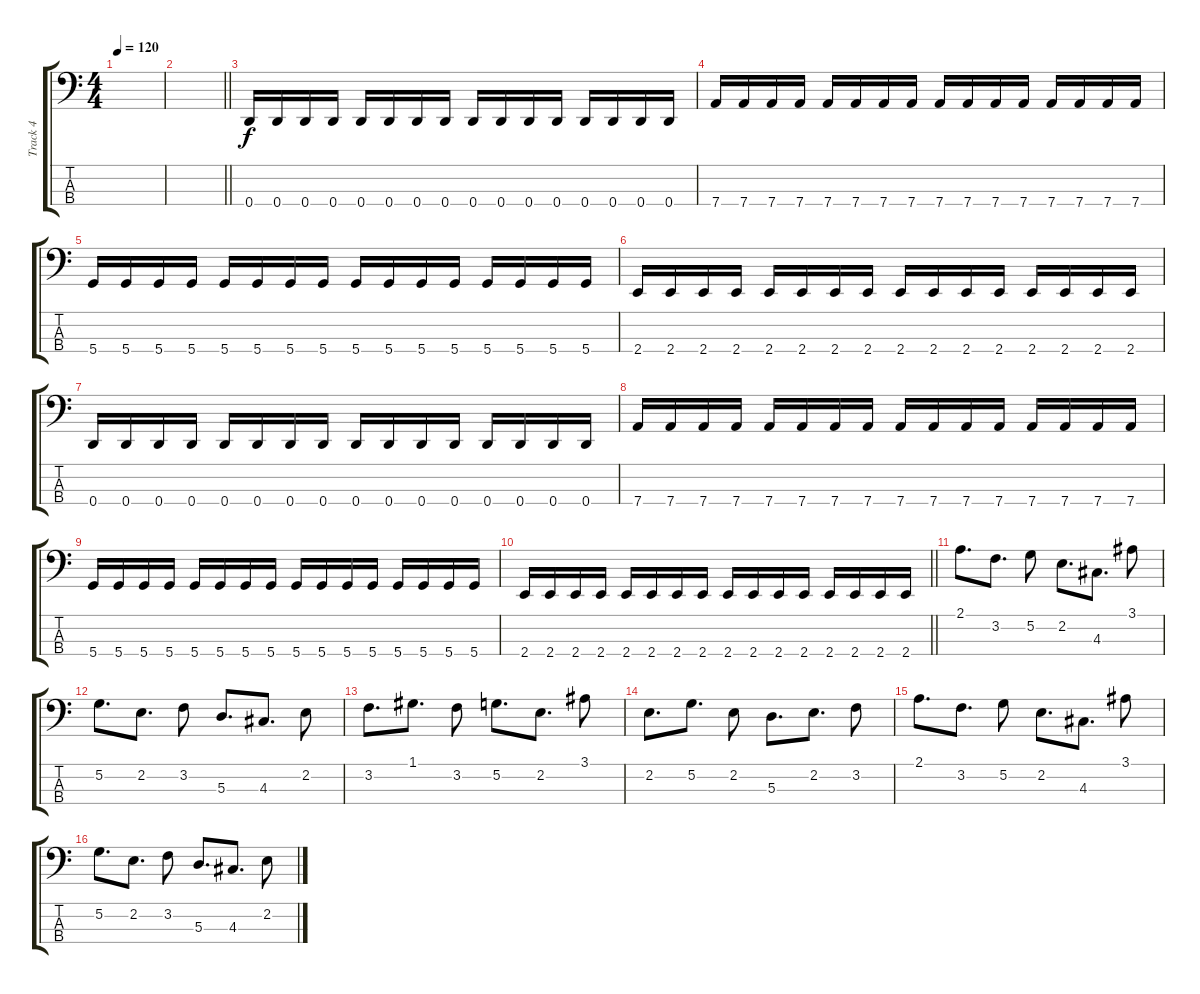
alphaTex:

\track ("Track 4" "Track 4") {instrument electricbasspick}
\staff {score tabs}
\tuning (G2 D2 A1 D1) {hide}
\ts (4 4)
\tempo 120
\clef f4
\ks c
|
\barLineRight lightlight
|
\section ("" "")
0.4.16 0.4.16 0.4.16 0.4.16 0.4.16 0.4.16 0.4.16 0.4.16 0.4.16 0.4.16 0.4.16 0.4.16 0.4.16 0.4.16 0.4.16 0.4.16 |
7.4.16 7.4.16 7.4.16 7.4.16 7.4.16 7.4.16 7.4.16 7.4.16 7.4.16 7.4.16 7.4.16 7.4.16 7.4.16 7.4.16 7.4.16 7.4.16 |
5.4.16 5.4.16 5.4.16 5.4.16 5.4.16 5.4.16 5.4.16 5.4.16 5.4.16 5.4.16 5.4.16 5.4.16 5.4.16 5.4.16 5.4.16 5.4.16 |
2.4.16 2.4.16 2.4.16 2.4.16 2.4.16 2.4.16 2.4.16 2.4.16 2.4.16 2.4.16 2.4.16 2.4.16 2.4.16 2.4.16 2.4.16 2.4.16 |
0.4.16 0.4.16 0.4.16 0.4.16 0.4.16 0.4.16 0.4.16 0.4.16 0.4.16 0.4.16 0.4.16 0.4.16 0.4.16 0.4.16 0.4.16 0.4.16 |
7.4.16 7.4.16 7.4.16 7.4.16 7.4.16 7.4.16 7.4.16 7.4.16 7.4.16 7.4.16 7.4.16 7.4.16 7.4.16 7.4.16 7.4.16 7.4.16 |
5.4.16 5.4.16 5.4.16 5.4.16 5.4.16 5.4.16 5.4.16 5.4.16 5.4.16 5.4.16 5.4.16 5.4.16 5.4.16 5.4.16 5.4.16 5.4.16 |
\barLineRight lightlight
2.4.16 2.4.16 2.4.16 2.4.16 2.4.16 2.4.16 2.4.16 2.4.16 2.4.16 2.4.16 2.4.16 2.4.16 2.4.16 2.4.16 2.4.16 2.4.16 |
\section ("" "")
2.1.8{d} 3.2.8{d} 5.2.8 2.2.8{d} 4.3.8{d} 3.1.8 |
5.2.8{d} 2.2.8{d} 3.2.8 5.3.8{d} 4.3.8{d} 2.2.8 |
3.2.8{d} 1.1.8{d} 3.2.8 5.2.8{d} 2.2.8{d} 3.1.8 |
2.2.8{d} 5.2.8{d} 2.2.8 5.3.8{d} 2.2.8{d} 3.2.8 |
2.1.8{d} 3.2.8{d} 5.2.8 2.2.8{d} 4.3.8{d} 3.1.8 |
5.2.8{d} 2.2.8{d} 3.2.8 5.3.8{d} 4.3.8{d} 2.2.8
